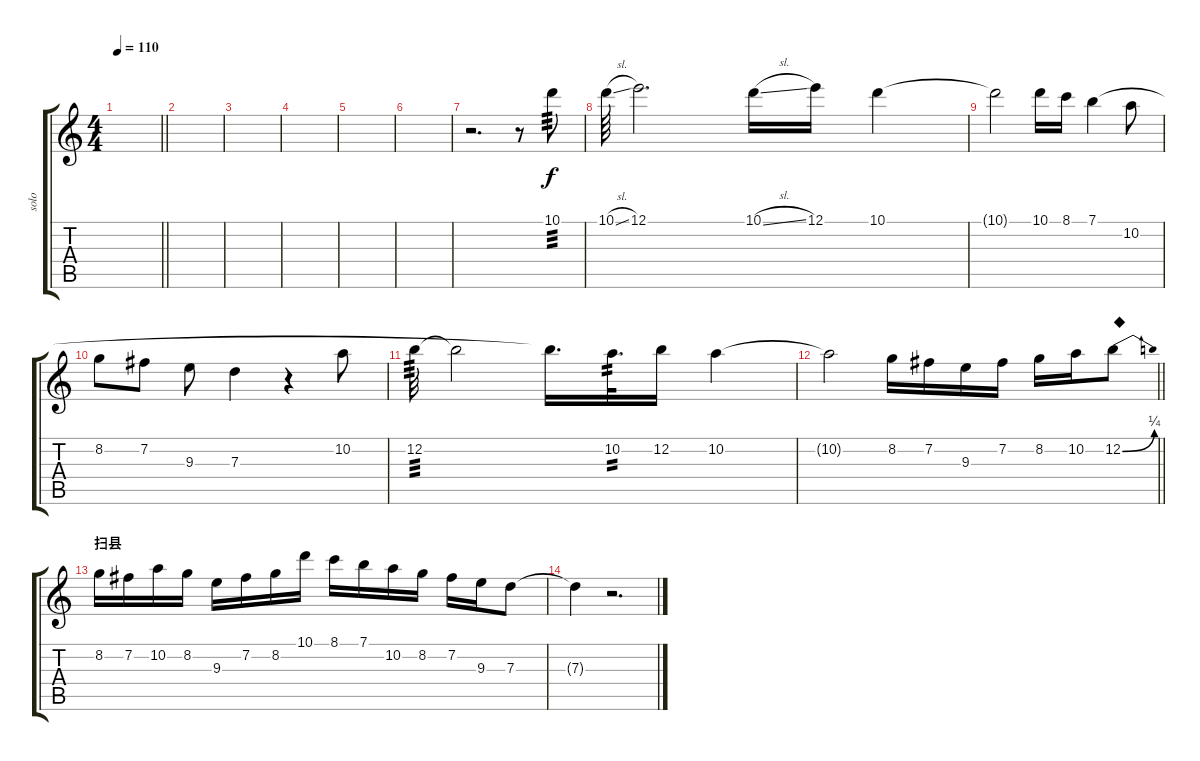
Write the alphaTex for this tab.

\track ("solo" "solo") {instrument acousticguitarsteel}
\staff {score tabs}
\tuning (E4 B3 G3 D3 A2 E2) {hide}
\ts (4 4)
\tempo 110
\clef g2
\barLineRight lightlight
\ks c
|
|
|
|
|
|
r.2{d} r.8 10.1.8{tp 3} |
10.1{sl}.64 12.1.2{d} 10.1{sl}.16 12.1.16 10.1.4 |
10.1{t}.2 10.1.16 8.1.16 7.1.4 10.2.8 |
8.2.8 7.2.8 9.3.8 7.3.4 r.4 10.2.8 |
12.2.32{tp 3} 12.2{t}.2 7.1{t}.16{d} 10.2.32{d tp 2} 12.2.16 10.2.4 |
\barLineRight lightlight
10.2{t}.2 8.2.16 7.2.16 9.3.16 7.2.16 8.2.16 10.2.16 12.2{be (bend 0 0 60 1)}.8{txt "◆"} |
\section ("" "扫县")
8.2.16 7.2.16 10.2.16 8.2.16 9.3.16 7.2.16 8.2.16 10.1.16 8.1.16 7.1.16 10.2.16 8.2.16 7.2.16 9.3.16 7.3.8 |
7.3{t}.4 r.2{d}
